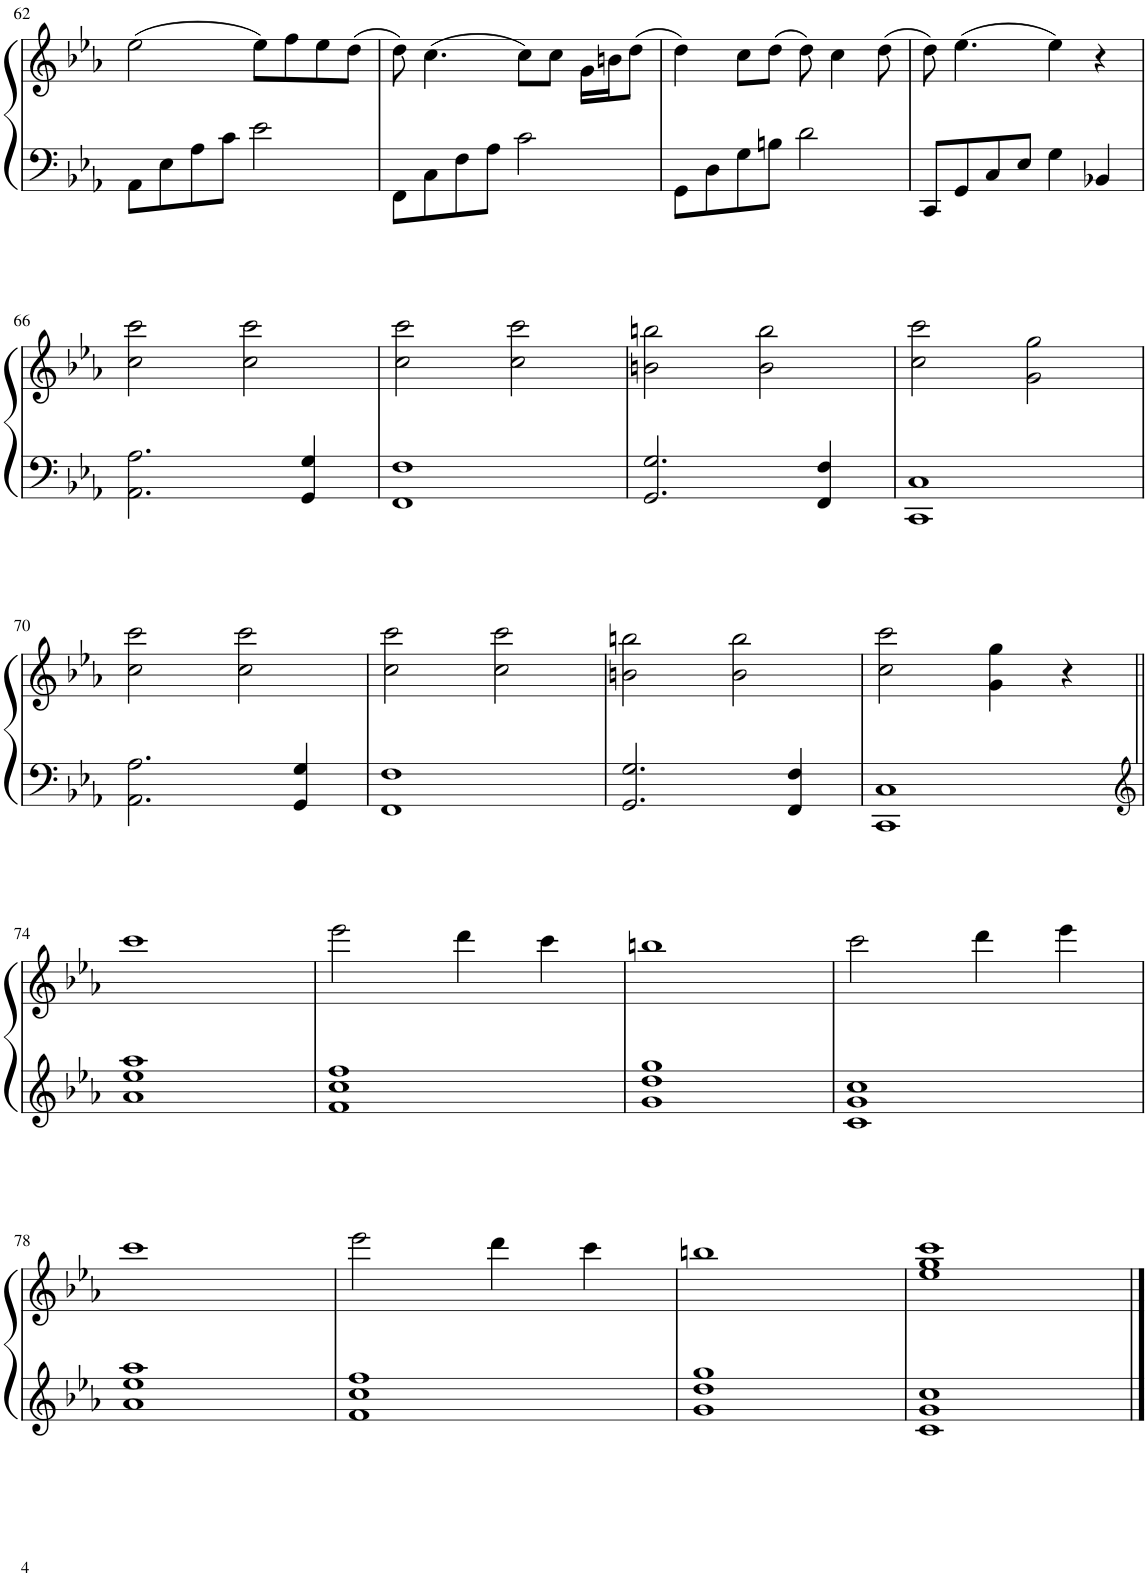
**kern	**kern
*part1	*part1
*staff2	*staff1
*I"Piano	*
*I'Pno.	*
!!LO:PB:g=z
*clefF4	*clefG2
*k[b-e-a-]	*k[b-e-a-]
*M2/2	*M2/2
*met(c|)	*met(c|)
=62	=62
8AA-\L	(2ee-\
8E-\	.
8A-\	.
8c\J	.
2e-\	8ee-\L)
.	8ff\
.	8ee-\
.	(8dd\J
=63	=63
8FF\L	8dd\)
8C\	(4.cc\
8F\	.
8A-\J	.
2c\	8cc\L)
.	8cc\J
.	16g\LL
.	16bn\J
.	(8dd\J
=64	=64
8GG\L	4dd\)
8D\	.
8G\	8cc\L
8Bn\J	(8dd\J
2d\	8dd\)
.	4cc\
.	(8dd\
=65	=65
8CC/L	8dd\)
8GG/	(4.ee-\
8C/	.
8E-/J	.
4G\	4ee-\)
4BB-X/	4r
!!LO:LB:g=z
=66	=66
2.AA-\ 2.A-\	2cc\ 2ccc\
.	2cc\ 2ccc\
4GG/ 4G/	.
=67	=67
1FF 1F	2cc\ 2ccc\
.	2cc\ 2ccc\
=68	=68
2.GG/ 2.G/	2bn\ 2bbn\
.	2b\ 2bb\
4FF/ 4F/	.
=69	=69
1CC 1C	2cc\ 2ccc\
.	2g\ 2gg\
!!LO:LB:g=z
=70	=70
2.AA-\ 2.A-\	2cc\ 2ccc\
.	2cc\ 2ccc\
4GG/ 4G/	.
=71	=71
1FF 1F	2cc\ 2ccc\
.	2cc\ 2ccc\
=72	=72
2.GG/ 2.G/	2bn\ 2bbn\
.	2b\ 2bb\
4FF/ 4F/	.
=73	=73
1CC 1C	2cc\ 2ccc\
.	4g\ 4gg\
.	4r
!!LO:LB:g=z
=74||	=74||
*clefG2	*
1a- 1ee- 1aa-	1ccc
=75	=75
1f 1cc 1ff	2eee-\
.	4ddd\
.	4ccc\
=76	=76
1g 1dd 1gg	1bbn
=77	=77
1c 1g 1cc	2ccc\
.	4ddd\
.	4eee-\
!!LO:LB:g=z
=78	=78
1a- 1ee- 1aa-	1ccc
=79	=79
1f 1cc 1ff	2eee-\
.	4ddd\
.	4ccc\
=80	=80
1g 1dd 1gg	1bbn
=81	=81
1c 1g 1cc	1ee- 1gg 1ccc
==	==
*-	*-
